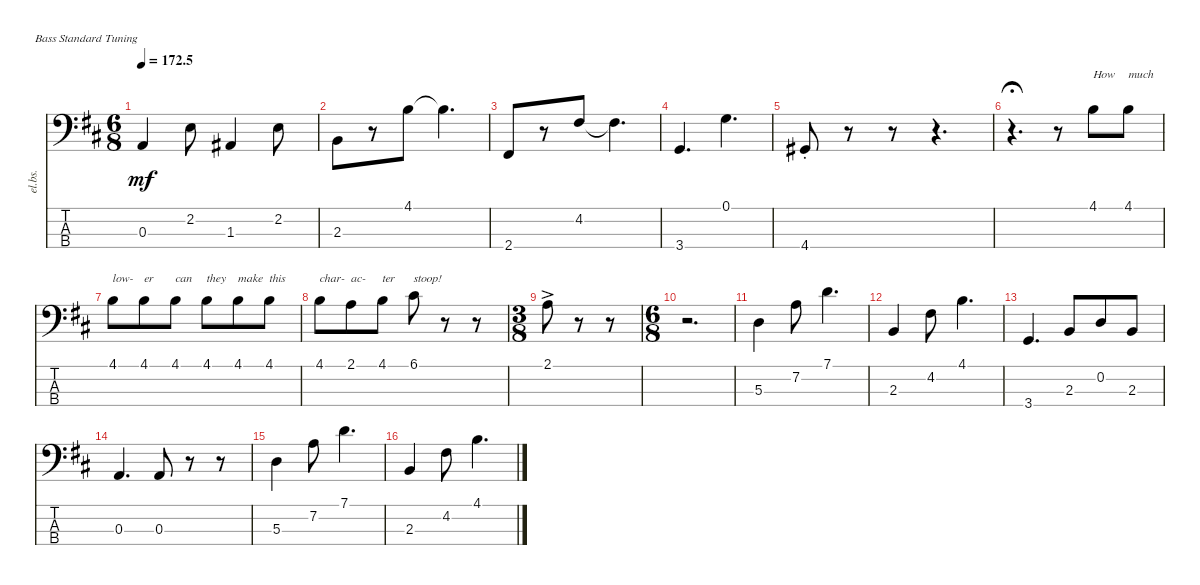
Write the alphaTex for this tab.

\defaultSystemsLayout 4
\bracketExtendMode nobrackets
\track ("Electric Bass" "el.bs.") {defaultSystemsLayout 6 multiBarRest instrument electricbassfinger}
\staff {score tabs}
\tuning (G2 D2 A1 E1)
\ts (6 8)
\tempo
172.5
\accidentals auto
\clef f4
\ottava regular
\simile none
\ks d
0.3{acc forcenatural}.4{dy mf beam Up} 2.2{acc forcenatural}.8{beam Down} 1.3{acc #}.4{beam Up} 2.2{acc forcenatural}.8{beam Down} |
2.3{acc forcenatural}.8{beam Down} r.8{beam Down} 4.1{acc forcenatural}.8{beam Down} 4.1{t acc forcenatural}.4{d beam Down} |
2.4{acc #}.8{beam Up} r.8{beam Up} 4.2{acc #}.8{beam Up} 4.2{t acc #}.4{d beam Down} |
3.4{acc forcenatural}.4{d beam Up} 0.1{acc forcenatural}.4{d beam Down} |
4.4{st acc #}.8{beam Up} r.8{beam Down} r.8{beam Down} r.4{d beam Down} |
r.4{d fermata (medium 0.5) beam Down} r.8{beam Down} 4.1{acc forcenatural}.8{txt "How" beam Down} 4.1{acc forcenatural}.8{txt "much" beam Down} |
4.1{acc forcenatural}.8{txt "low-" beam Down} 4.1{acc forcenatural}.8{txt "er" beam Down} 4.1{acc forcenatural}.8{txt "can" beam Down} 4.1{acc forcenatural}.8{txt "they" beam Down} 4.1{acc forcenatural}.8{txt "make" beam Down} 4.1{acc forcenatural}.8{txt "this" beam Down} |
4.1{acc forcenatural}.8{txt "char-" beam Down} 2.1{acc forcenatural}.8{txt "ac-" beam Down} 4.1{acc forcenatural}.8{txt "ter" beam Down} 6.1{acc #}.8{txt "stoop!" beam Down} r.8{beam Down} r.8{beam Down} |
\ts (3 8)
\beaming (8 3)
2.1{ac acc forcenatural}.8{beam Down} r.8{beam Down} r.8{beam Down} |
\ts (6 8)
\beaming (8 3 3)
r.2{d beam Down} |
5.3{acc forcenatural}.4{beam Down} 7.2{acc forcenatural}.8{beam Down} 7.1{acc forcenatural}.4{d beam Down} |
2.3{acc forcenatural}.4{beam Up} 4.2{acc #}.8{beam Down} 4.1{acc forcenatural}.4{d beam Down} |
3.4{acc forcenatural}.4{d beam Up} 2.3{acc forcenatural}.8{beam Up} 0.2{acc forcenatural}.8{beam Up} 2.3{acc forcenatural}.8{beam Up} |
0.3{acc forcenatural}.4{d beam Up} 0.3{acc forcenatural}.8{beam Up} r.8{beam Down} r.8{beam Down} |
5.3{acc forcenatural}.4{beam Down} 7.2{acc forcenatural}.8{beam Down} 7.1{acc forcenatural}.4{d beam Down} |
2.3{acc forcenatural}.4{beam Up} 4.2{acc #}.8{beam Down} 4.1{acc forcenatural}.4{d beam Down}
